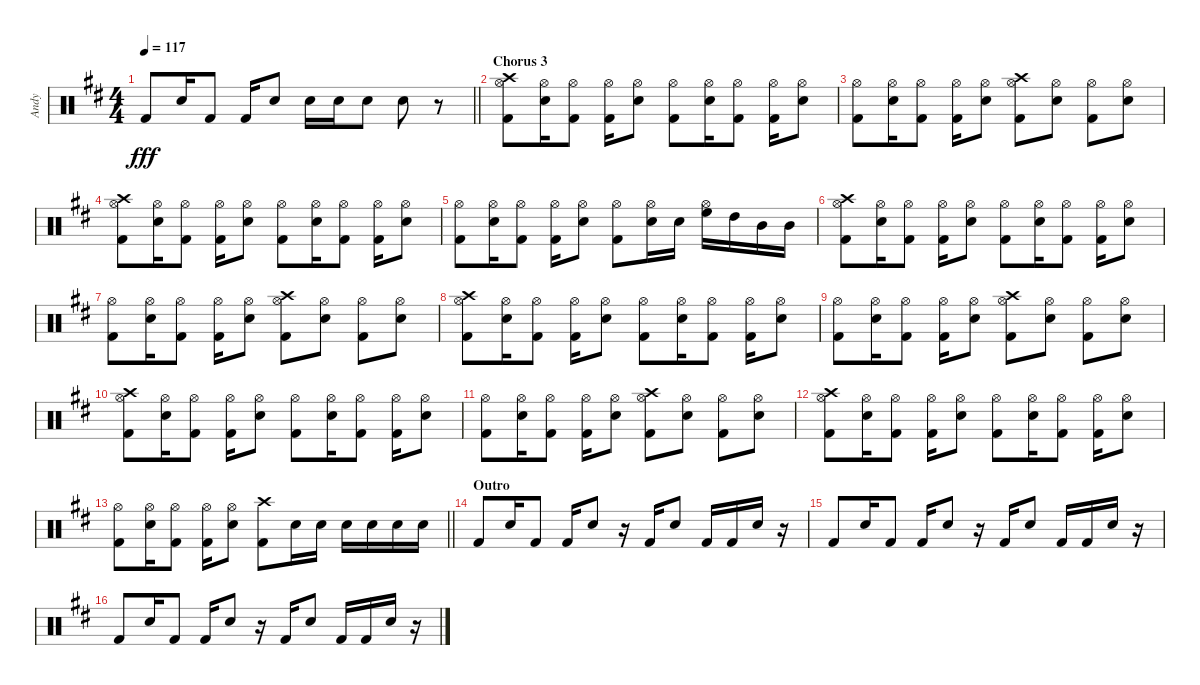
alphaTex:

\track ("Andy" "Andy") {instrument percussion}
\staff {score}
\articulation defaults
\ts (4 4)
\tempo 117
\clef neutral
\barLineRight lightlight
\ks d "Kick (hit) 2".8{dy fff} "Electric Snare (hit)".16 "Kick (hit) 2".8 "Kick (hit) 2".16 "Electric Snare (hit)".8 "Electric Snare (hit)".16 "Electric Snare (hit)".16 "Electric Snare (hit)".8 "Electric Snare (hit)".8
r.8 |
\section ("" "Chorus 3")
("Crash high (hit)" "Hi-Hat (open)" "Kick (hit) 2").8 ("Hi-Hat (open)" "Electric Snare (hit)").16 ("Hi-Hat (open)" "Kick (hit) 2").8 ("Hi-Hat (open)" "Kick (hit) 2").16 ("Hi-Hat (open)" "Electric Snare (hit)").8 ("Hi-Hat (open)" "Kick (hit) 2").8 ("Hi-Hat (open)" "Electric Snare (hit)").16 ("Hi-Hat (open)" "Kick (hit) 2").8 ("Hi-Hat (open)" "Kick (hit) 2").16 ("Hi-Hat (open)" "Electric Snare (hit)").8 |
("Hi-Hat (open)" "Kick (hit) 2").8 ("Hi-Hat (open)" "Electric Snare (hit)").16 ("Hi-Hat (open)" "Kick (hit) 2").8 ("Hi-Hat (open)" "Kick (hit) 2").16 ("Hi-Hat (open)" "Electric Snare (hit)").8 ("Crash high (hit)" "Hi-Hat (open)" "Kick (hit) 2").8 ("Hi-Hat (open)" "Electric Snare (hit)").8 ("Hi-Hat (open)" "Kick (hit) 2").8 ("Hi-Hat (open)" "Electric Snare (hit)").8 |
("Crash high (hit)" "Hi-Hat (open)" "Kick (hit) 2").8 ("Hi-Hat (open)" "Electric Snare (hit)").16 ("Hi-Hat (open)" "Kick (hit) 2").8 ("Hi-Hat (open)" "Kick (hit) 2").16 ("Hi-Hat (open)" "Electric Snare (hit)").8 ("Hi-Hat (open)" "Kick (hit) 2").8 ("Hi-Hat (open)" "Electric Snare (hit)").16 ("Hi-Hat (open)" "Kick (hit) 2").8 ("Hi-Hat (open)" "Kick (hit) 2").16 ("Hi-Hat (open)" "Electric Snare (hit)").8 |
("Hi-Hat (open)" "Kick (hit) 2").8 ("Hi-Hat (open)" "Electric Snare (hit)").16 ("Hi-Hat (open)" "Kick (hit) 2").8 ("Hi-Hat (open)" "Kick (hit) 2").16 ("Hi-Hat (open)" "Electric Snare (hit)").8 ("Hi-Hat (open)" "Kick (hit) 2").8 ("Hi-Hat (open)" "Electric Snare (hit)").16 "Electric Snare (hit)".16 ("Hi-Hat (open)" "High Floor Tom (hit)").16 "High Tom (hit)".16 "Mid Tom (hit)".16 "Mid Tom (hit)".16 |
("Crash high (hit)" "Hi-Hat (open)" "Kick (hit) 2").8 ("Hi-Hat (open)" "Electric Snare (hit)").16 ("Hi-Hat (open)" "Kick (hit) 2").8 ("Hi-Hat (open)" "Kick (hit) 2").16 ("Hi-Hat (open)" "Electric Snare (hit)").8 ("Hi-Hat (open)" "Kick (hit) 2").8 ("Hi-Hat (open)" "Electric Snare (hit)").16 ("Hi-Hat (open)" "Kick (hit) 2").8 ("Hi-Hat (open)" "Kick (hit) 2").16 ("Hi-Hat (open)" "Electric Snare (hit)").8 |
("Hi-Hat (open)" "Kick (hit) 2").8 ("Hi-Hat (open)" "Electric Snare (hit)").16 ("Hi-Hat (open)" "Kick (hit) 2").8 ("Hi-Hat (open)" "Kick (hit) 2").16 ("Hi-Hat (open)" "Electric Snare (hit)").8 ("Crash high (hit)" "Hi-Hat (open)" "Kick (hit) 2").8 ("Hi-Hat (open)" "Electric Snare (hit)").8 ("Hi-Hat (open)" "Kick (hit) 2").8 ("Hi-Hat (open)" "Electric Snare (hit)").8 |
("Crash high (hit)" "Hi-Hat (open)" "Kick (hit) 2").8 ("Hi-Hat (open)" "Electric Snare (hit)").16 ("Hi-Hat (open)" "Kick (hit) 2").8 ("Hi-Hat (open)" "Kick (hit) 2").16 ("Hi-Hat (open)" "Electric Snare (hit)").8 ("Hi-Hat (open)" "Kick (hit) 2").8 ("Hi-Hat (open)" "Electric Snare (hit)").16 ("Hi-Hat (open)" "Kick (hit) 2").8 ("Hi-Hat (open)" "Kick (hit) 2").16 ("Hi-Hat (open)" "Electric Snare (hit)").8 |
("Hi-Hat (open)" "Kick (hit) 2").8 ("Hi-Hat (open)" "Electric Snare (hit)").16 ("Hi-Hat (open)" "Kick (hit) 2").8 ("Hi-Hat (open)" "Kick (hit) 2").16 ("Hi-Hat (open)" "Electric Snare (hit)").8 ("Crash high (hit)" "Hi-Hat (open)" "Kick (hit) 2").8 ("Hi-Hat (open)" "Electric Snare (hit)").8 ("Hi-Hat (open)" "Kick (hit) 2").8 ("Hi-Hat (open)" "Electric Snare (hit)").8 |
("Crash high (hit)" "Hi-Hat (open)" "Kick (hit) 2").8 ("Hi-Hat (open)" "Electric Snare (hit)").16 ("Hi-Hat (open)" "Kick (hit) 2").8 ("Hi-Hat (open)" "Kick (hit) 2").16 ("Hi-Hat (open)" "Electric Snare (hit)").8 ("Hi-Hat (open)" "Kick (hit) 2").8 ("Hi-Hat (open)" "Electric Snare (hit)").16 ("Hi-Hat (open)" "Kick (hit) 2").8 ("Hi-Hat (open)" "Kick (hit) 2").16 ("Hi-Hat (open)" "Electric Snare (hit)").8 |
("Hi-Hat (open)" "Kick (hit) 2").8 ("Hi-Hat (open)" "Electric Snare (hit)").16 ("Hi-Hat (open)" "Kick (hit) 2").8 ("Hi-Hat (open)" "Kick (hit) 2").16 ("Hi-Hat (open)" "Electric Snare (hit)").8 ("Crash high (hit)" "Hi-Hat (open)" "Kick (hit) 2").8 ("Hi-Hat (open)" "Electric Snare (hit)").8 ("Hi-Hat (open)" "Kick (hit) 2").8 ("Hi-Hat (open)" "Electric Snare (hit)").8 |
("Crash high (hit)" "Hi-Hat (open)" "Kick (hit) 2").8 ("Hi-Hat (open)" "Electric Snare (hit)").16 ("Hi-Hat (open)" "Kick (hit) 2").8 ("Hi-Hat (open)" "Kick (hit) 2").16 ("Hi-Hat (open)" "Electric Snare (hit)").8 ("Hi-Hat (open)" "Kick (hit) 2").8 ("Hi-Hat (open)" "Electric Snare (hit)").16 ("Hi-Hat (open)" "Kick (hit) 2").8 ("Hi-Hat (open)" "Kick (hit) 2").16 ("Hi-Hat (open)" "Electric Snare (hit)").8 |
\barLineRight lightlight
("Hi-Hat (open)" "Kick (hit) 2").8 ("Hi-Hat (open)" "Electric Snare (hit)").16 ("Hi-Hat (open)" "Kick (hit) 2").8 ("Hi-Hat (open)" "Kick (hit) 2").16 ("Hi-Hat (open)" "Electric Snare (hit)").8 ("Crash high (hit)" "Kick (hit) 2").8 "Electric Snare (hit)".16 "Electric Snare (hit)".16 "Electric Snare (hit)".16 "Electric Snare (hit)".16 "Electric Snare (hit)".16 "Electric Snare (hit)".16 |
\section ("" "Outro")
"Kick (hit) 2".8 "Electric Snare (hit)".16 "Kick (hit) 2".8 "Kick (hit) 2".16 "Electric Snare (hit)".8 r.16 "Kick (hit) 2".16 "Electric Snare (hit)".8 "Kick (hit) 2".16 "Kick (hit) 2".16 "Electric Snare (hit)".16 r.16 |
"Kick (hit) 2".8 "Electric Snare (hit)".16 "Kick (hit) 2".8 "Kick (hit) 2".16 "Electric Snare (hit)".8 r.16 "Kick (hit) 2".16 "Electric Snare (hit)".8 "Kick (hit) 2".16 "Kick (hit) 2".16 "Electric Snare (hit)".16 r.16 |
"Kick (hit) 2".8 "Electric Snare (hit)".16 "Kick (hit) 2".8 "Kick (hit) 2".16 "Electric Snare (hit)".8 r.16 "Kick (hit) 2".16 "Electric Snare (hit)".8 "Kick (hit) 2".16 "Kick (hit) 2".16 "Electric Snare (hit)".16 r.16
